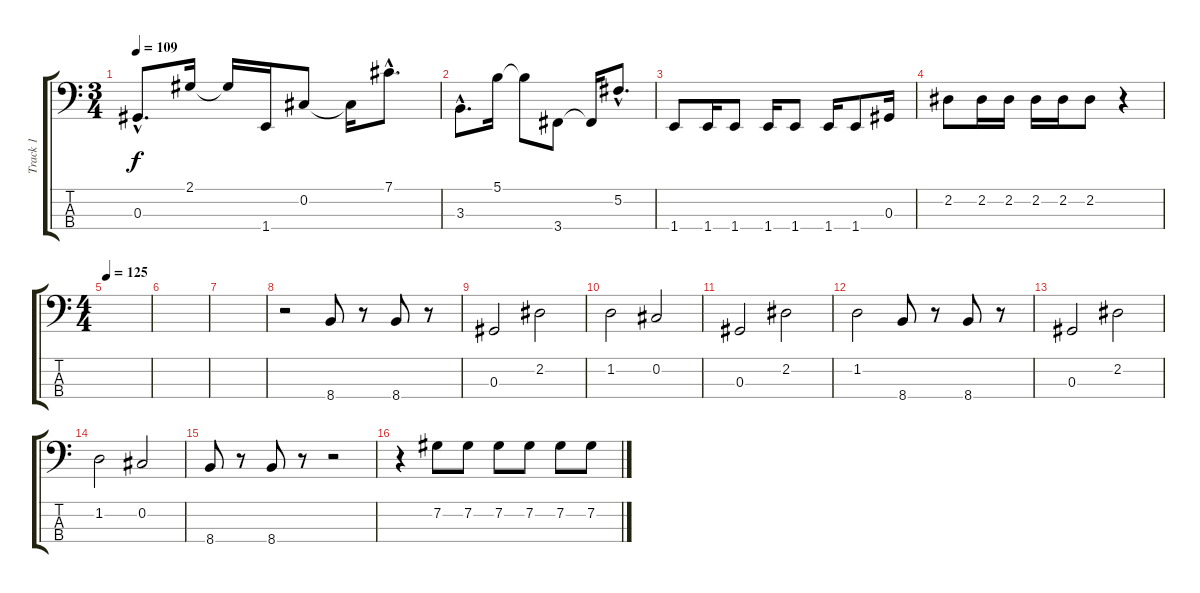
\track ("Track 1" "Track 1") {instrument electricbassfinger}
\staff {score tabs}
\tuning (Gb2 Db2 Ab1 Eb1) {hide}
\ts (3 4)
\tempo 109
\clef f4
\ks c
0.3{hac}.8{d dy f} 2.1.16 2.1{t}.16 1.4.16 0.2.8 0.2{t}.16 7.1{hac}.8{d} |
3.3{hac}.8{d} 5.1.16 5.1{t}.8 3.4.8 3.4{t}.16 5.2{hac}.8{d} |
1.4.8 1.4.16 1.4.8 1.4.16 1.4.8 1.4.16 1.4.8 0.3.16 |
2.2.8 2.2.16 2.2.16 2.2.16 2.2.16 2.2.8 r.4 |
\ts (4 4)
\tempo 125
|
|
|
r.2 8.4.8 r.8 8.4.8 r.8 |
0.3.2 2.2.2 |
1.2.2 0.2.2 |
0.3.2 2.2.2 |
1.2.2 8.4.8 r.8 8.4.8 r.8 |
0.3.2 2.2.2 |
1.2.2 0.2.2 |
8.4.8 r.8 8.4.8 r.8 r.2 |
r.4 7.2.8 7.2.8 7.2.8 7.2.8 7.2.8 7.2.8
